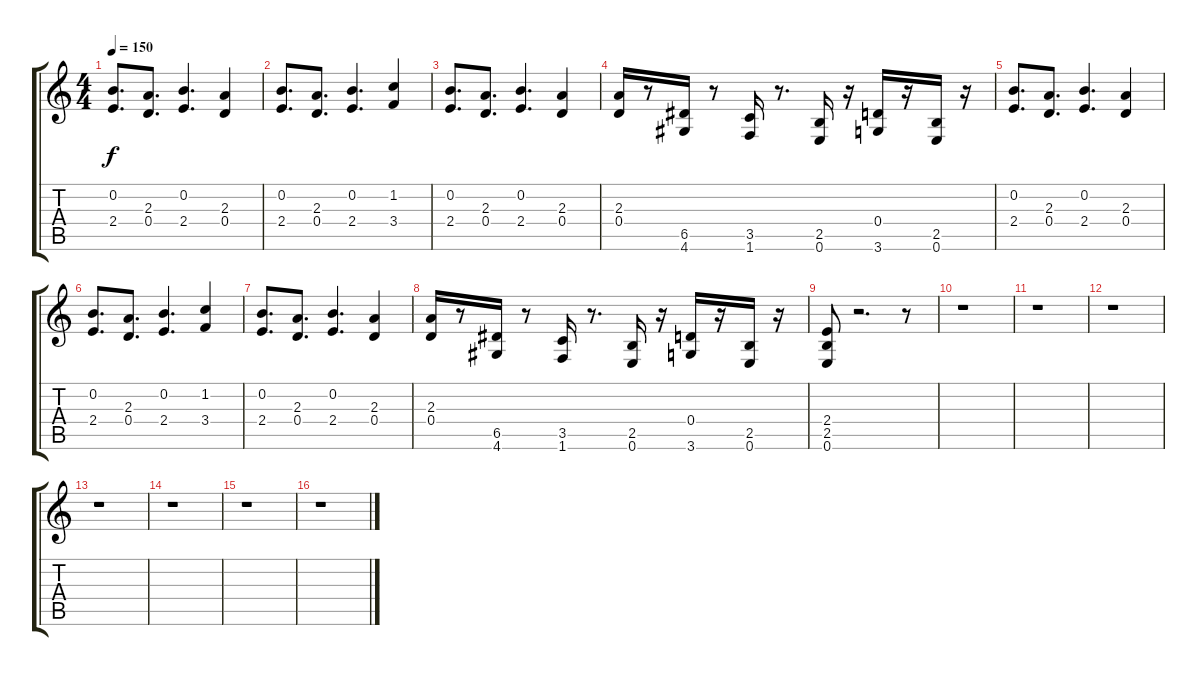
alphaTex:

\track "" {instrument overdrivenguitar}
\staff {score tabs}
\tuning (E4 B3 G3 D3 A2 E2) {hide}
\ts (4 4)
\tempo 150
\clef g2
\ks c
(0.2 2.4).8{d dy f} (2.3 0.4).8{d} (0.2 2.4).4{d} (2.3 0.4).4 |
(0.2 2.4).8{d} (2.3 0.4).8{d} (0.2 2.4).4{d} (1.2 3.4).4 |
(0.2 2.4).8{d} (2.3 0.4).8{d} (0.2 2.4).4{d} (2.3 0.4).4 |
(2.3 0.4).16 r.8 (6.5 4.6).16 r.8 (3.5 1.6).16 r.8{d} (2.5 0.6).16 r.16 (0.4 3.6).16 r.16 (2.5 0.6).16 r.16 |
(0.2 2.4).8{d} (2.3 0.4).8{d} (0.2 2.4).4{d} (2.3 0.4).4 |
(0.2 2.4).8{d} (2.3 0.4).8{d} (0.2 2.4).4{d} (1.2 3.4).4 |
(0.2 2.4).8{d} (2.3 0.4).8{d} (0.2 2.4).4{d} (2.3 0.4).4 |
(2.3 0.4).16 r.8 (6.5 4.6).16 r.8 (3.5 1.6).16 r.8{d} (2.5 0.6).16 r.16 (0.4 3.6).16 r.16 (2.5 0.6).16 r.16 |
(2.4 2.5 0.6).8 r.2{d} r.8 |
r.1 |
r.1 |
r.1 |
r.1 |
r.1 |
r.1 |
r.1
